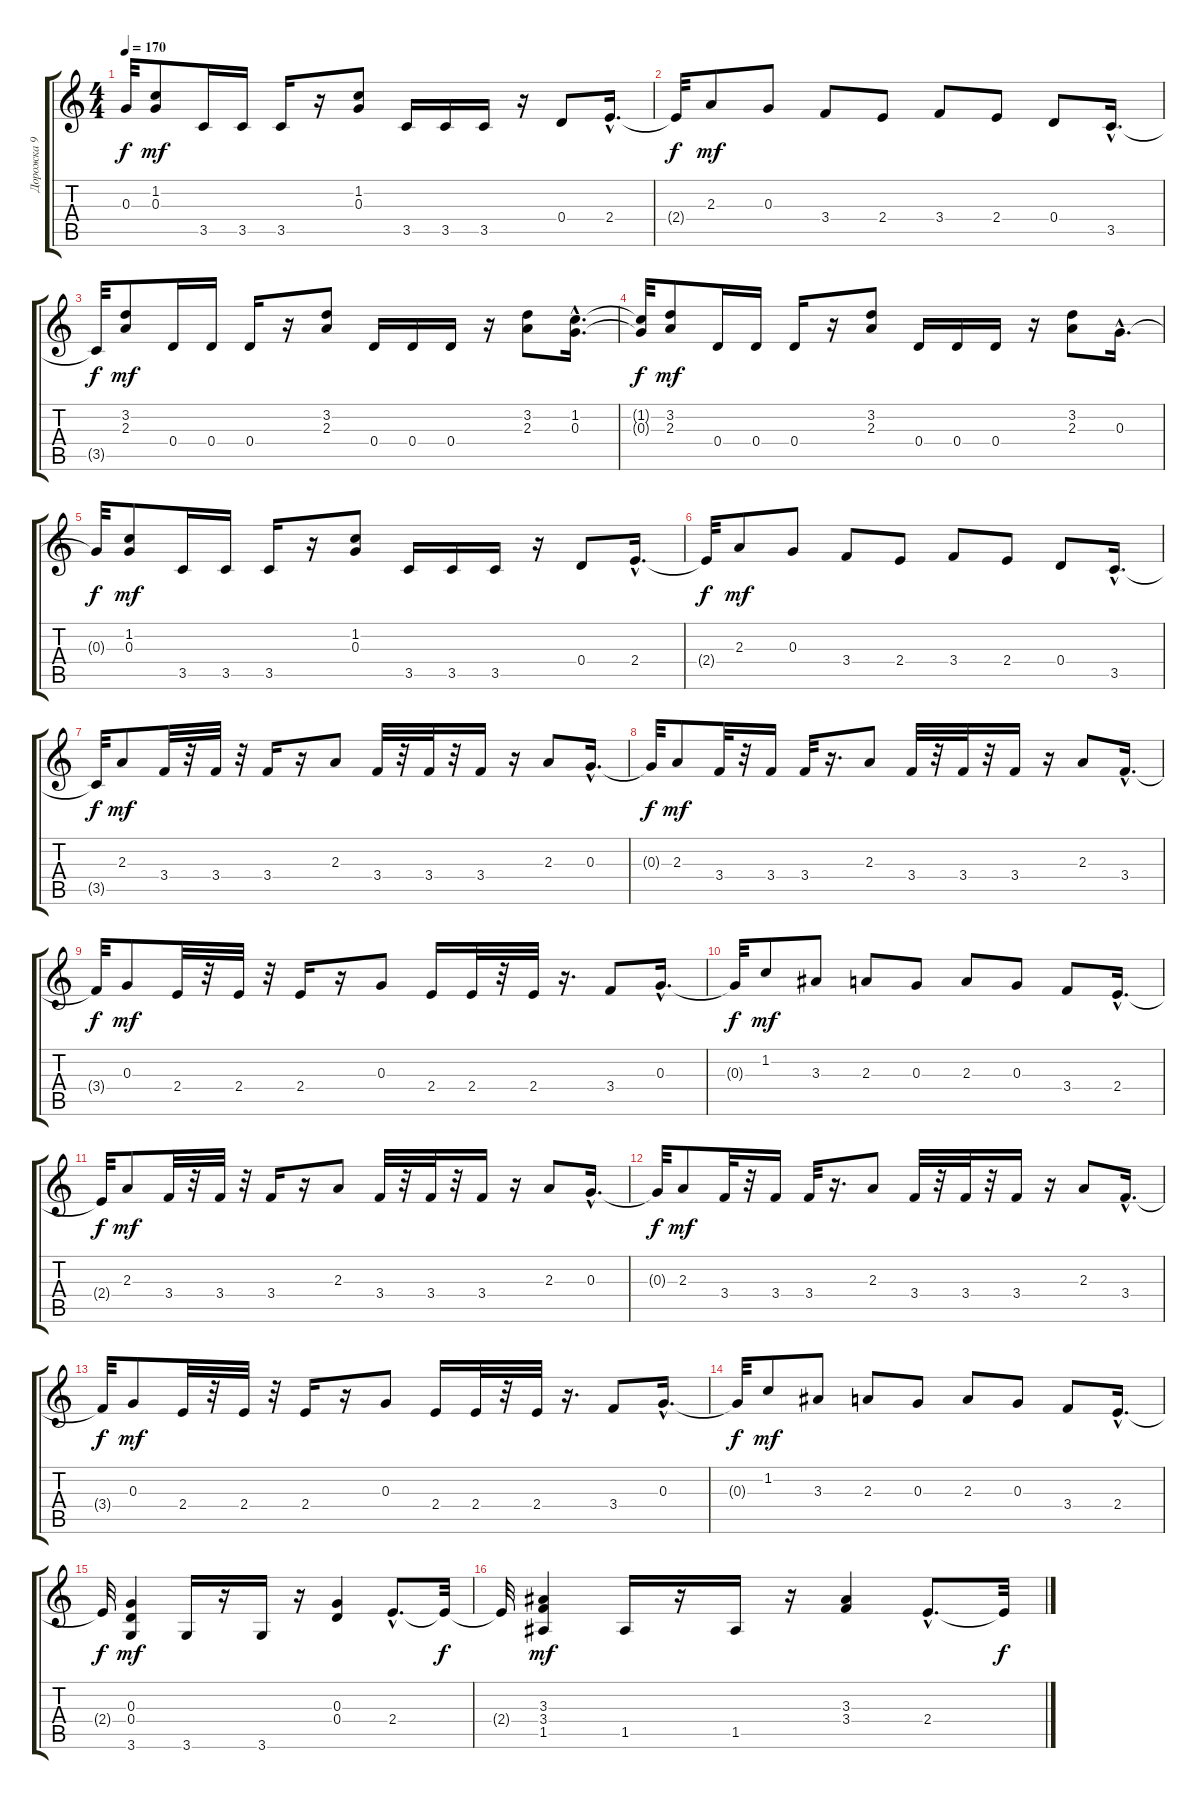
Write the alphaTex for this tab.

\track ("Дорожка 9" "Дорожка 9") {instrument overdrivenguitar}
\staff {score tabs}
\tuning (E4 B3 G3 D3 A2 E2) {hide}
\ts (4 4)
\tempo 170
\clef g2
\ks c
0.3{t}.32{dy f} (1.2 0.3).8{dy mf} 3.5.16 3.5.16 3.5.16 r.16 (1.2 0.3).8 3.5.16 3.5.16 3.5.16 r.16 0.4.8 2.4{hac}.16{d} |
2.4{t}.32{dy f} 2.3.8{dy mf} 0.3.8 3.4.8 2.4.8 3.4.8 2.4.8 0.4.8 3.5{hac}.16{d} |
3.5{t}.32{dy f} (3.2 2.3).8{dy mf} 0.4.16 0.4.16 0.4.16 r.16 (3.2 2.3).8 0.4.16 0.4.16 0.4.16 r.16 (3.2 2.3).8 (1.2{hac} 0.3{hac}).16{d} |
(1.2{t} 0.3{t}).32{dy f} (3.2 2.3).8{dy mf} 0.4.16 0.4.16 0.4.16 r.16 (3.2 2.3).8 0.4.16 0.4.16 0.4.16 r.16 (3.2 2.3).8 0.3{hac}.16{d} |
0.3{t}.32{dy f} (1.2 0.3).8{dy mf} 3.5.16 3.5.16 3.5.16 r.16 (1.2 0.3).8 3.5.16 3.5.16 3.5.16 r.16 0.4.8 2.4{hac}.16{d} |
2.4{t}.32{dy f} 2.3.8{dy mf} 0.3.8 3.4.8 2.4.8 3.4.8 2.4.8 0.4.8 3.5{hac}.16{d} |
3.5{t}.32{dy f} 2.3.8{dy mf} 3.4.32 r.32 3.4.32 r.32 3.4.16 r.16 2.3.8 3.4.32 r.32 3.4.32 r.32 3.4.16 r.16 2.3.8 0.3{hac}.16{d} |
0.3{t}.32{dy f} 2.3.8{dy mf} 3.4.32 r.32 3.4.16 3.4.32 r.16{d} 2.3.8 3.4.32 r.32 3.4.32 r.32 3.4.16 r.16 2.3.8 3.4{hac}.16{d} |
3.4{t}.32{dy f} 0.3.8{dy mf} 2.4.32 r.32 2.4.32 r.32 2.4.16 r.16 0.3.8 2.4.16 2.4.32 r.32 2.4.32 r.16{d} 3.4.8 0.3{hac}.16{d} |
0.3{t}.32{dy f} 1.2.8{dy mf} 3.3.8 2.3.8 0.3.8 2.3.8 0.3.8 3.4.8 2.4{hac}.16{d} |
2.4{t}.32{dy f} 2.3.8{dy mf} 3.4.32 r.32 3.4.32 r.32 3.4.16 r.16 2.3.8 3.4.32 r.32 3.4.32 r.32 3.4.16 r.16 2.3.8 0.3{hac}.16{d} |
0.3{t}.32{dy f} 2.3.8{dy mf} 3.4.32 r.32 3.4.16 3.4.32 r.16{d} 2.3.8 3.4.32 r.32 3.4.32 r.32 3.4.16 r.16 2.3.8 3.4{hac}.16{d} |
3.4{t}.32{dy f} 0.3.8{dy mf} 2.4.32 r.32 2.4.32 r.32 2.4.16 r.16 0.3.8 2.4.16 2.4.32 r.32 2.4.32 r.16{d} 3.4.8 0.3{hac}.16{d} |
0.3{t}.32{dy f} 1.2.8{dy mf} 3.3.8 2.3.8 0.3.8 2.3.8 0.3.8 3.4.8 2.4{hac}.16{d} |
2.4{t}.32{dy f} (0.3 0.4 3.6).4{dy mf} 3.6.16 r.16 3.6.16 r.16 (0.3 0.4).4 2.4{hac}.8{d} 2.4{t}.32{dy f} |
2.4{t}.32 (3.3 3.4 1.5).4{dy mf} 1.5.16 r.16 1.5.16 r.16 (3.3 3.4).4 2.4{hac}.8{d} 2.4{t}.32{dy f}
